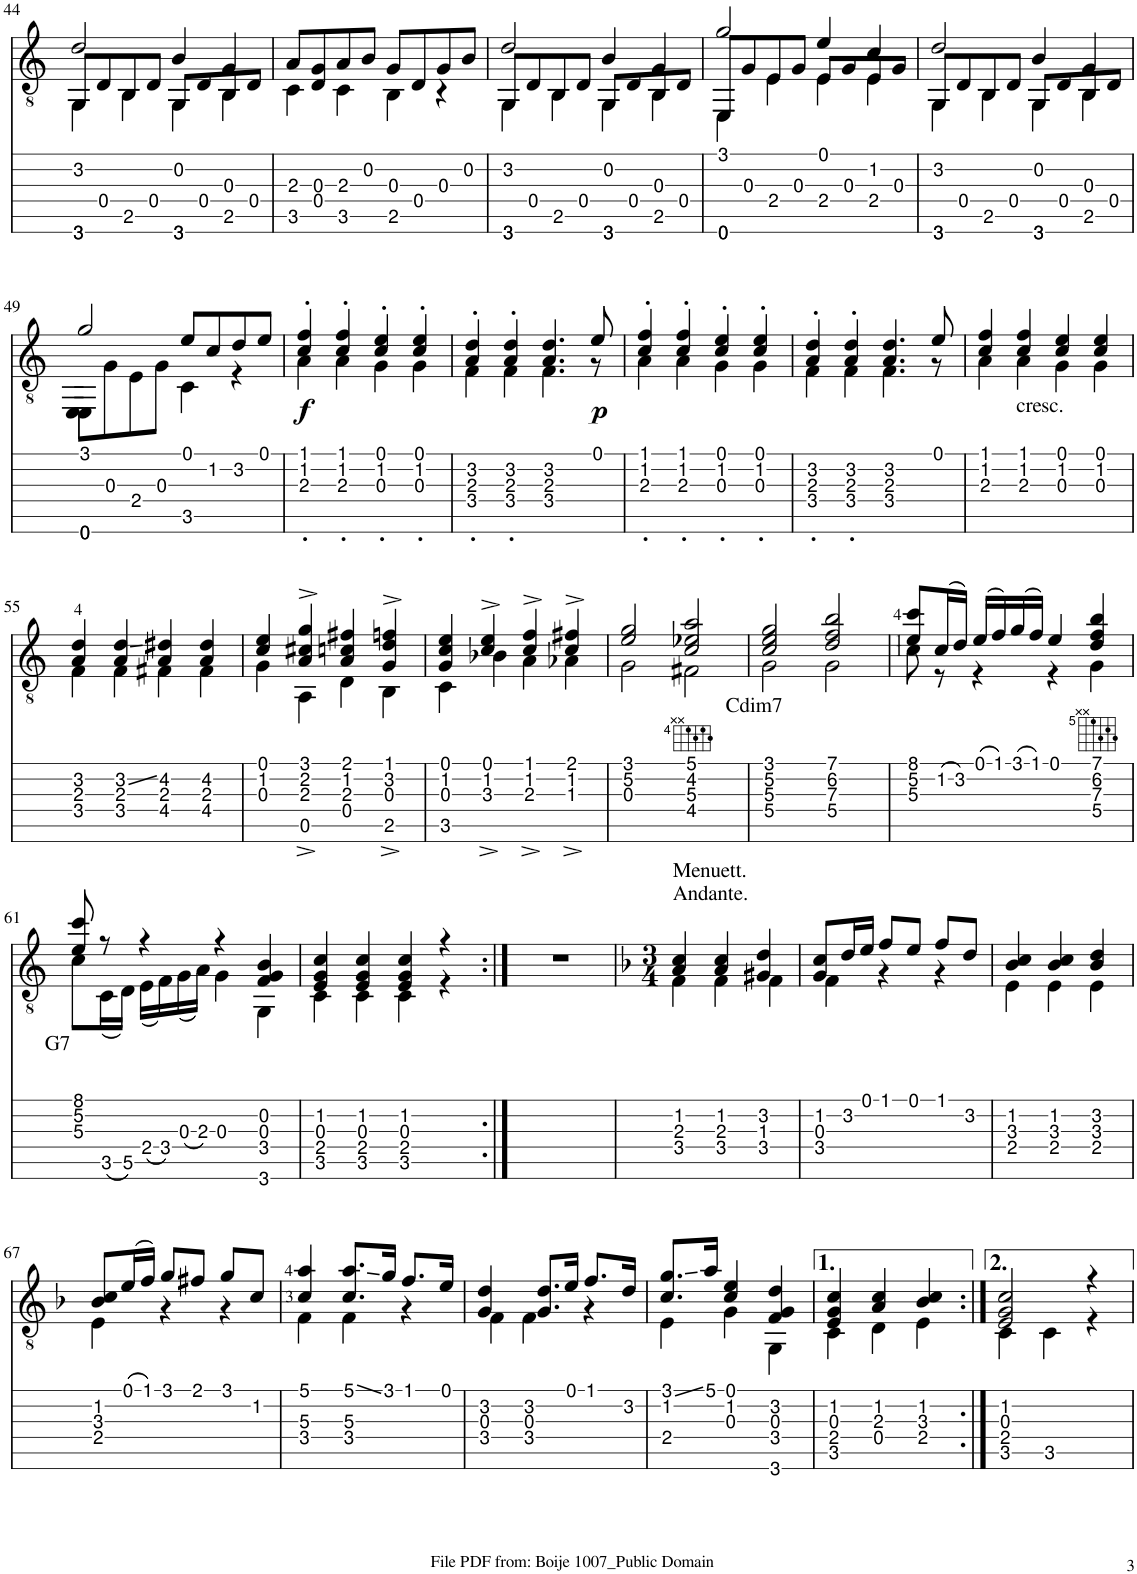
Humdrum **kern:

**kern	**kern	**dynam
*part1	*part1	*part1
*staff2	*staff1	*staff1/2
*I"Guitar	*	*
*I'Guit.	*	*
!!LO:PB:g=z
*	*clefGv2	*
*k[]	*k[]	*
*M4/4	*M4/4	*
=44	=44	=44
*^	*^	*
*	*^	*	*^	*
2d	8GGL	4GG	2d/	8GG/L	4GG\	.
.	8DJ	.	.	8D/	.	.
.	8BBL	4BB	.	8BB/	4BB\	.
.	8DJ	.	.	8D/J	.	.
4B	8GGL	4GG	4B/	8GG/L	4GG\	.
.	8DJ	.	.	8D/	.	.
4G	8BBL	4BB	4G/	8BB/	4BB\	.
.	8DJ	.	.	8D/J	.	.
*	*v	*v	*	*	*	*
*	*	*	*v	*v	*
=45	=45	=45	=45	=45
8AL	4C	8A/L	4C\	.
8D\ 8G\J	.	8D/ 8G/	.	.
8AL	4C	8A/	4C\	.
8BJ	.	8B/J	.	.
8GL	4BB	8G/L	4BB\	.
8DJ	.	8D/	.	.
8GL	4r	8G/	4r	.
8BJ	.	8B/J	.	.
=46	=46	=46	=46	=46
*	*^	*	*^	*
2d	8GGL	4GG	2d/	8GG/L	4GG\	.
.	8DJ	.	.	8D/	.	.
.	8BBL	4BB	.	8BB/	4BB\	.
.	8DJ	.	.	8D/J	.	.
4B	8GGL	4GG	4B/	8GG/L	4GG\	.
.	8DJ	.	.	8D/	.	.
4G	8BBL	4BB	4G/	8BB/	4BB\	.
.	8DJ	.	.	8D/J	.	.
=47	=47	=47	=47	=47	=47	=47
2g	8EEL	4EE	2g/	8EE/L	4EE\	.
.	8GJ	.	.	8G/	.	.
.	8EL	4E	.	8E/	4E\	.
.	8GJ	.	.	8G/J	.	.
4e	8EL	4E	4e/	8E/L	4E\	.
.	8GJ	.	.	8G/	.	.
4c	8EL	4E	4c/	8E/	4E\	.
.	8GJ	.	.	8G/J	.	.
=48	=48	=48	=48	=48	=48	=48
2d	8GGL	4GG	2d/	8GG/L	4GG\	.
.	8DJ	.	.	8D/	.	.
.	8BBL	4BB	.	8BB/	4BB\	.
.	8DJ	.	.	8D/J	.	.
4B	8GGL	4GG	4B/	8GG/L	4GG\	.
.	8DJ	.	.	8D/	.	.
4G	8BBL	4BB	4G/	8BB/	4BB\	.
.	8DJ	.	.	8D/J	.	.
!!LO:LB:g=z	!!	!!
=49	=49	=49	=49	=49	=49	=49
2g	8EEL	4EE	2g/	8EE\L	4EE\	.
.	8GJ	.	.	8G\	.	.
.	8EL	2.ryy	.	8E\	2.ryy	.
.	8GJ	.	.	8G\J	.	.
8eL	4C	.	8e/L	4C\	.	.
8cJ	.	.	8c/	.	.	.
8dL	4r	.	8d/	4r	.	.
8eJ	.	.	8e/J	.	.	.
*	*v	*v	*	*	*	*
*	*	*	*v	*v	*
=50	=50	=50	=50	=50
!	!	!	!	!LO:DY:b
4c' 4f'	4A	4c/' 4f/'	4A\	f
4c' 4f'	4A	4c/' 4f/'	4A\	.
4c' 4e'	4G	4c/' 4e/'	4G\	.
4c' 4e'	4G	4c/' 4e/'	4G\	.
=51	=51	=51	=51	=51
4A' 4d'	4F	4A/' 4d/'	4F\	.
4A' 4d'	4F	4A/' 4d/'	4F\	.
4.A 4.d	4.F	4.A/ 4.d/	4.F\	.
!	!	!	!	!LO:DY:b
8e	8r	8e/	8r	p
=52	=52	=52	=52	=52
4c' 4f'	4A	4c/' 4f/'	4A\	.
4c' 4f'	4A	4c/' 4f/'	4A\	.
4c' 4e'	4G	4c/' 4e/'	4G\	.
4c' 4e'	4G	4c/' 4e/'	4G\	.
=53	=53	=53	=53	=53
4A' 4d'	4F	4A/' 4d/'	4F\	.
4A' 4d'	4F	4A/' 4d/'	4F\	.
4.A 4.d	4.F	4.A/ 4.d/	4.F\	.
8e	8r	8e/	8r	.
=54	=54	=54	=54	=54
4c 4f	4A	4c/ 4f/	4A\	.
!LO:TX:a:t=cresc.	!	!	!	!
4c 4f	4A	4c/ 4f/	4A\	.
4c 4e	4G	4c/ 4e/	4G\	.
4c 4e	4G	4c/ 4e/	4G\	.
!!LO:LB:g=z	!!
=55	=55	=55	=55	=55
4A 4d	4F	4A/ 4d/	4F\	.
4A 4d	4F	4A/ 4d/	4F\	.
4A 4d#	4F#	4A/ 4d#X/	4F#X\	.
4A 4d#	4F#	4A/ 4d#/	4F#\	.
=56	=56	=56	=56	=56
4c 4e	4G	4c/ 4e/	4G\	.
4A^ 4c#^ 4g^	4AA	4A/^ 4c#X/^ 4g/^	4AA\	.
4A 4c 4f#	4D	4A/ 4cn/ 4f#X/	4D\	.
4G^ 4d^ 4f^	4BB	4G/^ 4d/^ 4fn/^	4BB\	.
=57	=57	=57	=57	=57
4G 4c 4e	4C	4G/ 4c/ 4e/	4C\	.
4c^ 4e^	4B-	4c/^ 4e/^	4B-X\	.
4c^ 4f^	4A	4c/^ 4f/^	4A\	.
4c^ 4f#^	4A-	4c/^ 4f#X/^	4A-X\	.
=58	=58	=58	=58	=58
2e 2g	2G	2e/ 2g/	2G\	.
2c 2e- 2a	2F#	2c/ 2e-X/ 2a/	2F#X\	.
=59	=59	=59	=59	=59
!LO:TX:a:t=Cdim7	!	!	!	!
2c 2e 2g	2G	2c/ 2e/ 2g/	2G\	.
2d 2f 2b	2G	2d/ 2f/ 2b/	2G\	.
=60	=60	=60	=60	=60
8e\ 8cc\L	8c	8e/ 8cc/L	8c\	.
16cL	8r	(16c/L	8r	.
16dJJ	.	16d/JJ)	.	.
16eLL	4r	(16e/LL	4r	.
16fJ	.	16f/)	.	.
16gL	.	(16g/	.	.
16fJJ	.	16f/JJ)	.	.
4e	4r	4e/	4r	.
4d 4f 4b	4G	4d/ 4f/ 4b/	4G\	.
!!LO:LB:g=z	!!
=61	=61	=61	=61	=61
!LO:TX:a:t=G7	!	!	!	!
8e 8cc	8cL	8e/ 8cc/	8c\L	.
8r	16CL	8r	(16C\L	.
.	16DJJ	.	16D\JJ)	.
4r	16ELL	4r	(16E\LL	.
.	16FJ	.	16F\)	.
.	16GL	.	(16G\	.
.	16AJJ	.	16A\JJ)	.
4r	4G	4r	4G\	.
4F 4G 4B	4GG	4F/ 4G/ 4B/	4GG\	.
=62	=62	=62	=62	=62
4E 4G 4c	4C	4E/ 4G/ 4c/	4C\	.
4E 4G 4c	4C	4E/ 4G/ 4c/	4C\	.
4E 4G 4c	4C	4E/ 4G/ 4c/	4C\	.
4r	4r	4r	4r	.
*v	*v	*	*	*
*	*v	*v	*
=63:|!	=63:|!	=63:|!
1r	1r	.
=64	=64	=64
*k[b-]	*k[b-]	*
*M3/4	*M3/4	*
*^	*^	*
!	!	!LO:TX:a:t=Menuett.	!	!
!	!	!LO:TX:a:t=Andante.	!	!
4A 4c	4F	4A/ 4c/	4F\	.
4A 4c	4F	4A/ 4c/	4F\	.
4G# 4d	4F	4G#X/ 4d/	4F\	.
=65	=65	=65	=65	=65
8G\ 8c\L	4F	8G/ 8c/L	4F\	.
16dL	.	16d/L	.	.
16eJJ	.	16e/JJ	.	.
8fL	4r	8f/L	4r	.
8eJ	.	8e/J	.	.
8fL	4r	8f/L	4r	.
8dJ	.	8d/J	.	.
=66	=66	=66	=66	=66
4B- 4c	4E	4B-/ 4c/	4E\	.
4B- 4c	4E	4B-/ 4c/	4E\	.
4B- 4d	4E	4B-/ 4d/	4E\	.
!!LO:LB:g=z	!!
=67	=67	=67	=67	=67
8B-\ 8c\L	4E	8B-/ 8c/L	4E\	.
16eL	.	(16e/L	.	.
16fJJ	.	16f/JJ)	.	.
8gL	4r	8g/L	4r	.
8f#J	.	8f#X/J	.	.
8gL	4r	8g/L	4r	.
8cJ	.	8c/J	.	.
=68	=68	=68	=68	=68
4c 4a	4F	4c/ 4a/	4F\	.
8.c\ 8.a\L	4F	8.c/ 8.a/L	4F\	.
16gJk	.	16g/Jk	.	.
8.fL	4r	8.f/L	4r	.
16eJk	.	16e/Jk	.	.
=69	=69	=69	=69	=69
4G 4d	4F	4G/ 4d/	4F\	.
8.G\ 8.d\L	4F	8.G/ 8.d/L	4F\	.
16eJk	.	16e/Jk	.	.
8.fL	4r	8.f/L	4r	.
16dJk	.	16d/Jk	.	.
=70	=70	=70	=70	=70
8.c\ 8.g\L	4E	8.c/ 8.g/L	4E\	.
16aJk	.	16a/Jk	.	.
4c 4e	4G	4c/ 4e/	4G\	.
4F 4G 4d	4GG	4F/ 4G/ 4d/	4GG\	.
=71	=71	=71	=71	=71
4E 4G 4c	4C	4E/ 4G/ 4c/	4C\	.
4A 4c	4D	4A/ 4c/	4D\	.
4B- 4c	4E	4B-/ 4c/	4E\	.
=72:|!	=72:|!	=72:|!	=72:|!	=72:|!
2E 2G 2c	4C	2E/ 2G/ 2c/	4C\	.
.	4C	.	4C\	.
4r	4r	4r	4r	.
*v	*v	*	*	*
*	*v	*v	*
=	=	=
*-	*-	*-
